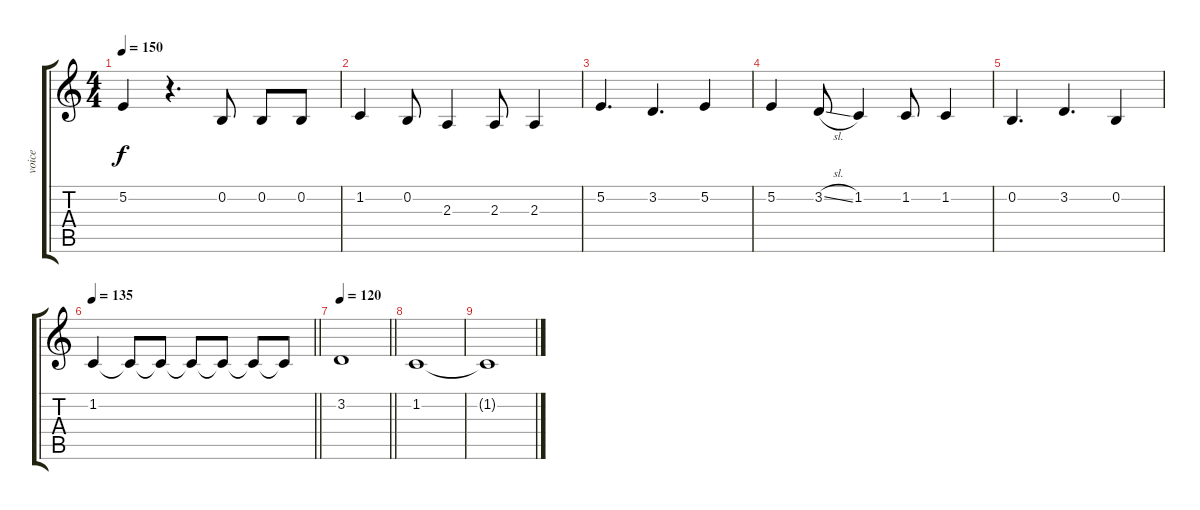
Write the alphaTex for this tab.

\track ("voice" "voice") {instrument bassoon}
\staff {score tabs}
\tuning (E4 B3 G3 D3 A2 E2) {hide}
\ts (4 4)
\tempo 150
\clef g2
\ks c
5.2.4{dy f} r.4{d} 0.2.8 0.2.8 0.2.8 |
1.2.4 0.2.8 2.3.4 2.3.8 2.3.4 |
5.2.4{d} 3.2.4{d} 5.2.4 |
5.2.4 3.2{sl}.8 1.2.4 1.2.8 1.2.4 |
0.2.4{d} 3.2.4{d} 0.2.4 |
\tempo 135
\barLineRight lightlight
1.2.4 1.2{t}.8 1.2{t}.8 1.2{t}.8 1.2{t}.8 1.2{t}.8 1.2{t}.8 |
\tempo 120
\barLineRight lightlight
3.2.1 |
1.2.1 |
1.2{t}.1
